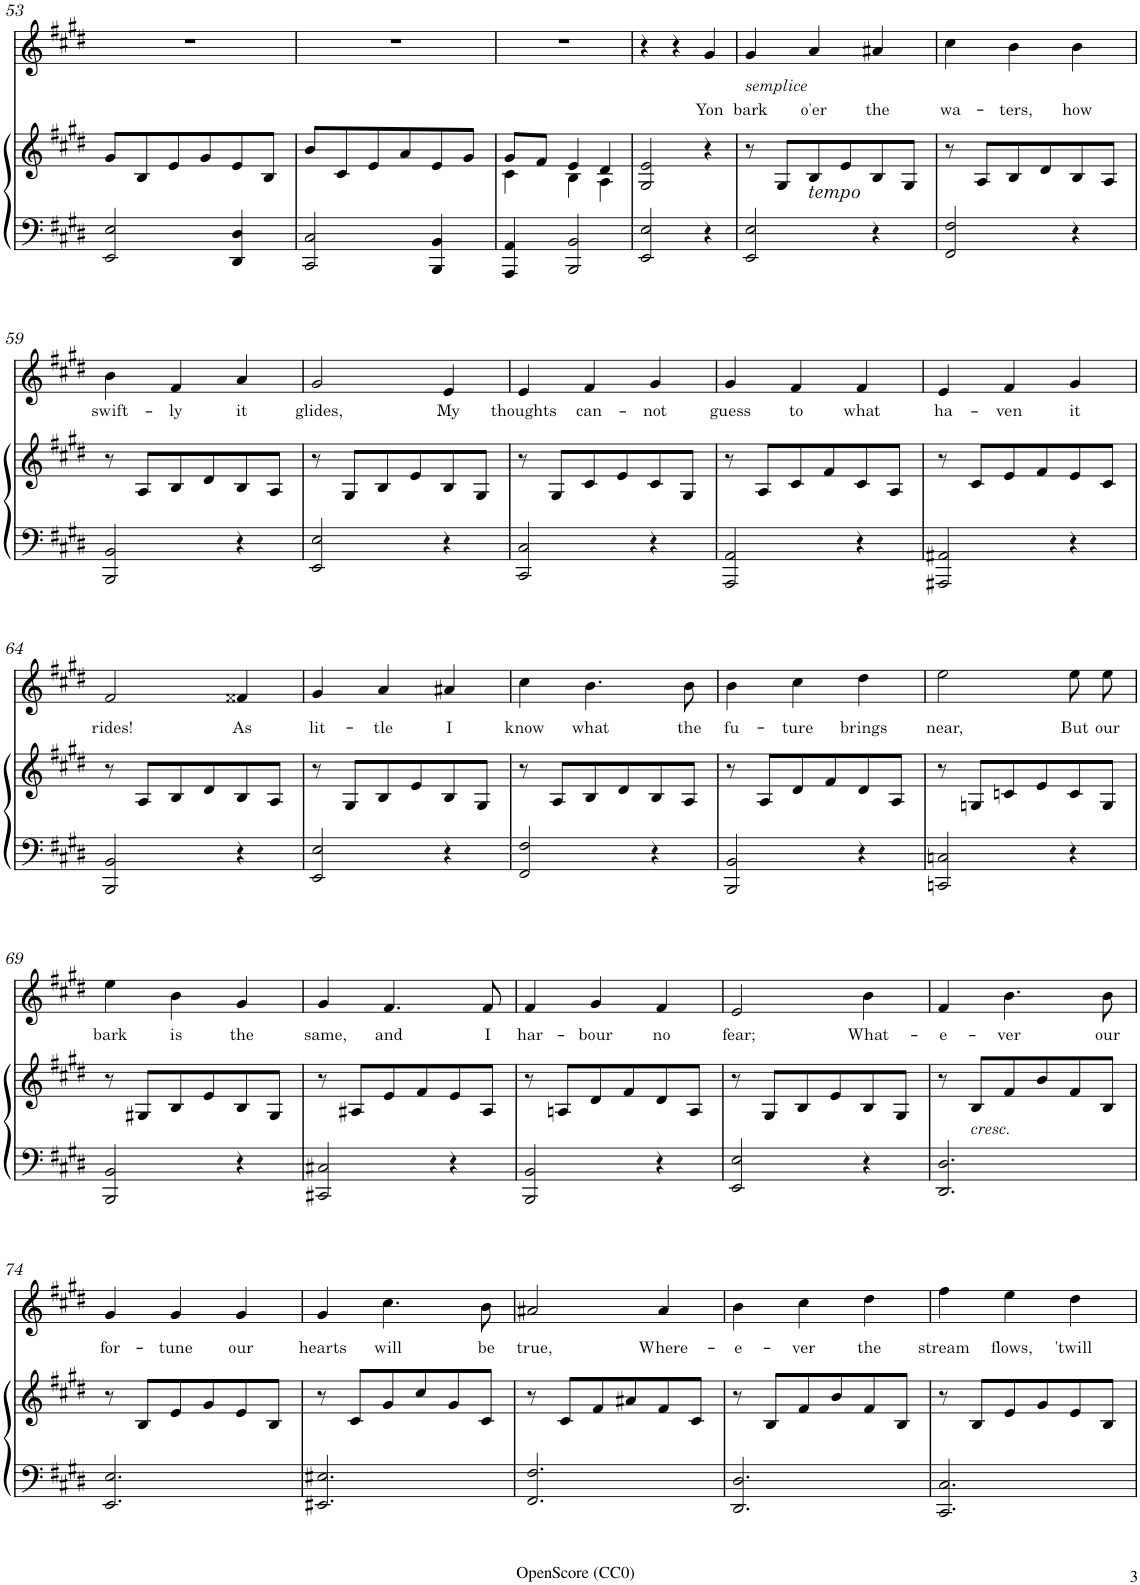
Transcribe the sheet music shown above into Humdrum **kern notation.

**kern	**kern	**kern	**text
*part2	*part2	*part1	*part1
*staff3	*staff2	*staff1	*staff1
*I"Piano	*	*I"Voice	*
*I'Pno	*	*	*
!!LO:PB:g=z
*clefF4	*clefG2	*clefG2	*
*k[f#c#g#d#]	*k[f#c#g#d#]	*k[f#c#g#d#]	*
*M3/4	*M3/4	*M3/4	*
=53	=53	=53	=53
2EE/ 2E/	8g#/L	2.r	.
.	8B/	.	.
.	8e/	.	.
.	8g#/	.	.
4DD#/ 4D#/	8e/	.	.
.	8B/J	.	.
=54	=54	=54	=54
2CC#/ 2C#/	8b/L	2.r	.
.	8c#/	.	.
.	8e/	.	.
.	8a/	.	.
4BBB/ 4BB/	8e/	.	.
.	8g#/J	.	.
=55	=55	=55	=55
*	*^	*	*
4AAA/ 4AA/	8g#/L	4c#\	2.r	.
.	8f#/J	.	.	.
2BBB/ 2BB/	4e/	4B\	.	.
.	4d#/	4A\	.	.
*	*v	*v	*	*
=56	=56	=56	=56
2EE/ 2E/	2G#/ 2e/	4r	.
.	.	4r	.
!	!	!	!LO:LY:b
4r	4r	4g#/	Yon
=57	=57	=57	=57
!	!	!LO:TX:b:i:t=semplice	!
!	!	!	!LO:LY:b
2EE/ 2E/	8r	4g#/	bark
.	8G#/L	.	.
!	!LO:TX:b:i:t=tempo	!	!
!	!	!	!LO:LY:b
.	8B/	4a/	o'er
.	8e/	.	.
!	!	!	!LO:LY:b
4r	8B/	4a#X/	the
.	8G#/J	.	.
=58	=58	=58	=58
!	!	!	!LO:LY:b
2FF#/ 2F#/	8r	4cc#\	wa-
.	8A/L	.	.
!	!	!	!LO:LY:b
.	8B/	4b\	-ters,
.	8d#/	.	.
!	!	!	!LO:LY:b
4r	8B/	4b\	how
.	8A/J	.	.
!!LO:LB:g=z
=59	=59	=59	=59
!	!	!	!LO:LY:b
2BBB/ 2BB/	8r	4b\	swift-
.	8A/L	.	.
!	!	!	!LO:LY:b
.	8B/	4f#/	-ly
.	8d#/	.	.
!	!	!	!LO:LY:b
4r	8B/	4a/	it
.	8A/J	.	.
=60	=60	=60	=60
!	!	!	!LO:LY:b
2EE/ 2E/	8r	2g#/	glides,
.	8G#/L	.	.
.	8B/	.	.
.	8e/	.	.
!	!	!	!LO:LY:b
4r	8B/	4e/	My
.	8G#/J	.	.
=61	=61	=61	=61
!	!	!	!LO:LY:b
2CC#/ 2C#/	8r	4e/	thoughts
.	8G#/L	.	.
!	!	!	!LO:LY:b
.	8c#/	4f#/	can-
.	8e/	.	.
!	!	!	!LO:LY:b
4r	8c#/	4g#/	-not
.	8G#/J	.	.
=62	=62	=62	=62
!	!	!	!LO:LY:b
2AAA/ 2AA/	8r	4g#/	guess
.	8A/L	.	.
!	!	!	!LO:LY:b
.	8c#/	4f#/	to
.	8f#/	.	.
!	!	!	!LO:LY:b
4r	8c#/	4f#/	what
.	8A/J	.	.
=63	=63	=63	=63
!	!	!	!LO:LY:b
2AAA#X/ 2AA#X/	8r	4e/	ha-
.	8c#/L	.	.
!	!	!	!LO:LY:b
.	8e/	4f#/	-ven
.	8f#/	.	.
!	!	!	!LO:LY:b
4r	8e/	4g#/	it
.	8c#/J	.	.
!!LO:LB:g=z
=64	=64	=64	=64
!	!	!	!LO:LY:b
2BBB/ 2BB/	8r	2f#/	rides!
.	8A/L	.	.
.	8B/	.	.
.	8d#/	.	.
!	!	!	!LO:LY:b
4r	8B/	4f##X/	As
.	8A/J	.	.
=65	=65	=65	=65
!	!	!	!LO:LY:b
2EE/ 2E/	8r	4g#/	lit-
.	8G#/L	.	.
!	!	!	!LO:LY:b
.	8B/	4a/	-tle
.	8e/	.	.
!	!	!	!LO:LY:b
4r	8B/	4a#X/	I
.	8G#/J	.	.
=66	=66	=66	=66
!	!	!	!LO:LY:b
2FF#/ 2F#/	8r	4cc#\	know
.	8A/L	.	.
!	!	!	!LO:LY:b
.	8B/	4.b\	what
.	8d#/	.	.
4r	8B/	.	.
!	!	!	!LO:LY:b
.	8A/J	8b\	the
=67	=67	=67	=67
!	!	!	!LO:LY:b
2BBB/ 2BB/	8r	4b\	fu-
.	8A/L	.	.
!	!	!	!LO:LY:b
.	8d#/	4cc#\	-ture
.	8f#/	.	.
!	!	!	!LO:LY:b
4r	8d#/	4dd#\	brings
.	8A/J	.	.
=68	=68	=68	=68
!	!	!	!LO:LY:b
2CCn/ 2Cn/	8r	2ee\	near,
.	8Gn/L	.	.
.	8cn/	.	.
.	8e/	.	.
!	!	!	!LO:LY:b
4r	8c/	8ee\L	But
!	!	!	!LO:LY:b
.	8G/J	8ee\J	our
!!LO:LB:g=z
=69	=69	=69	=69
!	!	!	!LO:LY:b
2BBB/ 2BB/	8r	4ee\	bark
.	8G#X/L	.	.
!	!	!	!LO:LY:b
.	8B/	4b\	is
.	8e/	.	.
!	!	!	!LO:LY:b
4r	8B/	4g#/	the
.	8G#/J	.	.
=70	=70	=70	=70
!	!	!	!LO:LY:b
2CC#X/ 2C#X/	8r	4g#/	same,
.	8A#X/L	.	.
!	!	!	!LO:LY:b
.	8e/	4.f#/	and
.	8f#/	.	.
4r	8e/	.	.
!	!	!	!LO:LY:b
.	8A#/J	8f#/	I
=71	=71	=71	=71
!	!	!	!LO:LY:b
2BBB/ 2BB/	8r	4f#/	har-
.	8An/L	.	.
!	!	!	!LO:LY:b
.	8d#/	4g#/	-bour
.	8f#/	.	.
!	!	!	!LO:LY:b
4r	8d#/	4f#/	no
.	8A/J	.	.
=72	=72	=72	=72
!	!	!	!LO:LY:b
2EE/ 2E/	8r	2e/	fear;
.	8G#/L	.	.
.	8B/	.	.
.	8e/	.	.
!	!	!	!LO:LY:b
4r	8B/	4b\	What-
.	8G#/J	.	.
=73	=73	=73	=73
!	!	!	!LO:LY:b
2.DD#/ 2.D#/	8r	4f#/	-e-
!	!LO:TX:b:i:t=cresc.	!	!
.	8B/L	.	.
!	!	!	!LO:LY:b
.	8f#/	4.b\	-ver
.	8b/	.	.
.	8f#/	.	.
!	!	!	!LO:LY:b
.	8B/J	8b\	our
!!LO:LB:g=z
=74	=74	=74	=74
!	!	!	!LO:LY:b
2.EE/ 2.E/	8r	4g#/	for-
.	8B/L	.	.
!	!	!	!LO:LY:b
.	8e/	4g#/	-tune
.	8g#/	.	.
!	!	!	!LO:LY:b
.	8e/	4g#/	our
.	8B/J	.	.
=75	=75	=75	=75
!	!	!	!LO:LY:b
2.EE#X/ 2.E#X/	8r	4g#/	hearts
.	8c#/L	.	.
!	!	!	!LO:LY:b
.	8g#/	4.cc#\	will
.	8cc#/	.	.
.	8g#/	.	.
!	!	!	!LO:LY:b
.	8c#/J	8b\	be
=76	=76	=76	=76
!	!	!	!LO:LY:b
2.FF#/ 2.F#/	8r	2a#X/	true,
.	8c#/L	.	.
.	8f#/	.	.
.	8a#X/	.	.
!	!	!	!LO:LY:b
.	8f#/	4a#/	Where-
.	8c#/J	.	.
=77	=77	=77	=77
!	!	!	!LO:LY:b
2.DD#/ 2.D#/	8r	4b\	-e-
.	8B/L	.	.
!	!	!	!LO:LY:b
.	8f#/	4cc#\	-ver
.	8b/	.	.
!	!	!	!LO:LY:b
.	8f#/	4dd#\	the
.	8B/J	.	.
=78	=78	=78	=78
!	!	!	!LO:LY:b
2.CC#/ 2.C#/	8r	4ff#\	stream
.	8B/L	.	.
!	!	!	!LO:LY:b
.	8e/	4ee\	flows,
.	8g#/	.	.
!	!	!	!LO:LY:b
.	8e/	4dd#\	'twill
.	8B/J	.	.
=	=	=	=
*-	*-	*-	*-
